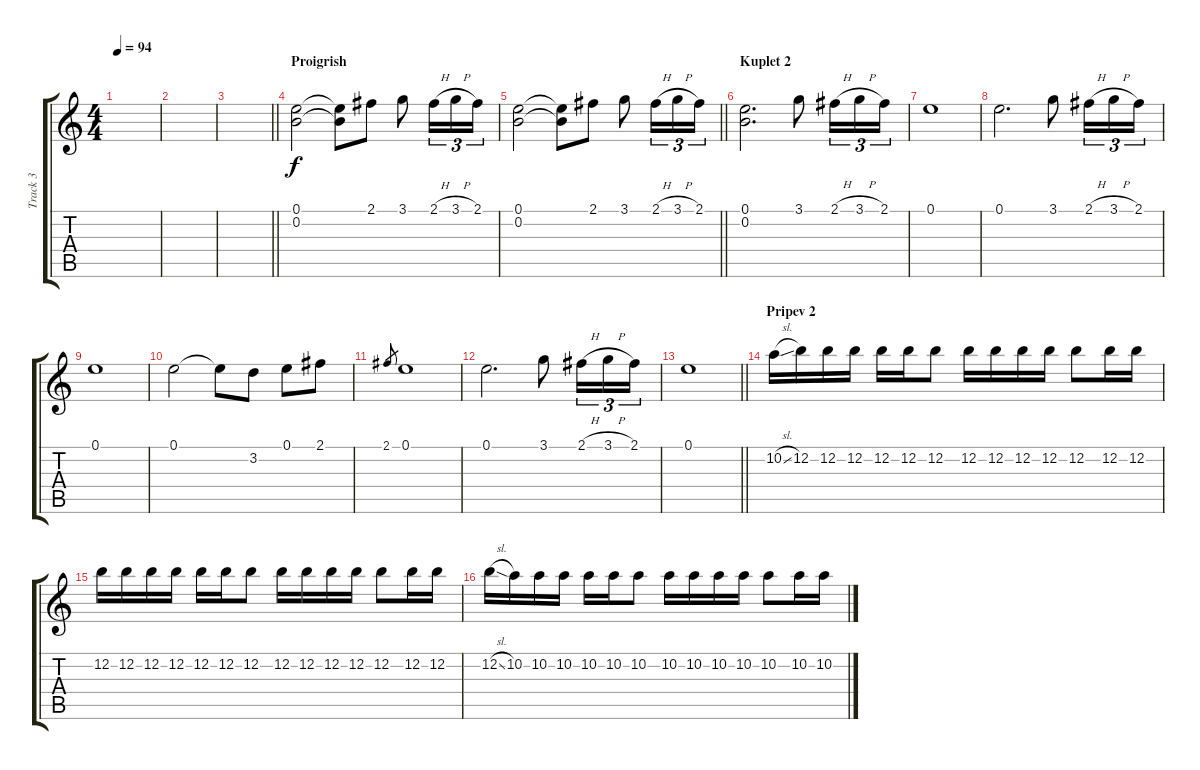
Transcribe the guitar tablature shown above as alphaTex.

\track ("Track 3" "Track 3") {instrument acousticguitarsteel}
\staff {score tabs}
\tuning (E4 B3 G3 D3 A2 E2) {hide}
\ts (4 4)
\tempo 94
\clef g2
\ks c
|
|
\barLineRight lightlight
|
\section ("" "Proigrish")
(0.1 0.2).2 (0.1{t} 0.2{t}).8 2.1.8 3.1.8 2.1{h}.16{tu (3 2)} 3.1{h}.16{tu (3 2)} 2.1.16{tu (3 2)} |
\barLineRight lightlight
(0.1 0.2).2 (0.1{t} 0.2{t}).8 2.1.8 3.1.8 2.1{h}.16{tu (3 2)} 3.1{h}.16{tu (3 2)} 2.1.16{tu (3 2)} |
\section ("" "Kuplet 2")
(0.1 0.2).2{d} 3.1.8 2.1{h}.16{tu (3 2)} 3.1{h}.16{tu (3 2)} 2.1.16{tu (3 2)} |
0.1.1 |
0.1.2{d} 3.1.8 2.1{h}.16{tu (3 2)} 3.1{h}.16{tu (3 2)} 2.1.16{tu (3 2)} |
0.1.1 |
0.1.2 0.1{t}.8 3.2.8 0.1.8 2.1.8 |
2.1.8{gr} 0.1.1 |
0.1.2{d} 3.1.8 2.1{h}.16{tu (3 2)} 3.1{h}.16{tu (3 2)} 2.1.16{tu (3 2)} |
\barLineRight lightlight
0.1.1 |
\section ("" "Pripev 2")
10.2{sl}.16 12.2.16 12.2.16 12.2.16 12.2.16 12.2.16 12.2.8 12.2.16 12.2.16 12.2.16 12.2.16 12.2.8 12.2.16 12.2.16 |
12.2.16 12.2.16 12.2.16 12.2.16 12.2.16 12.2.16 12.2.8 12.2.16 12.2.16 12.2.16 12.2.16 12.2.8 12.2.16 12.2.16 |
12.2{sl}.16 10.2.16 10.2.16 10.2.16 10.2.16 10.2.16 10.2.8 10.2.16 10.2.16 10.2.16 10.2.16 10.2.8 10.2.16 10.2.16
